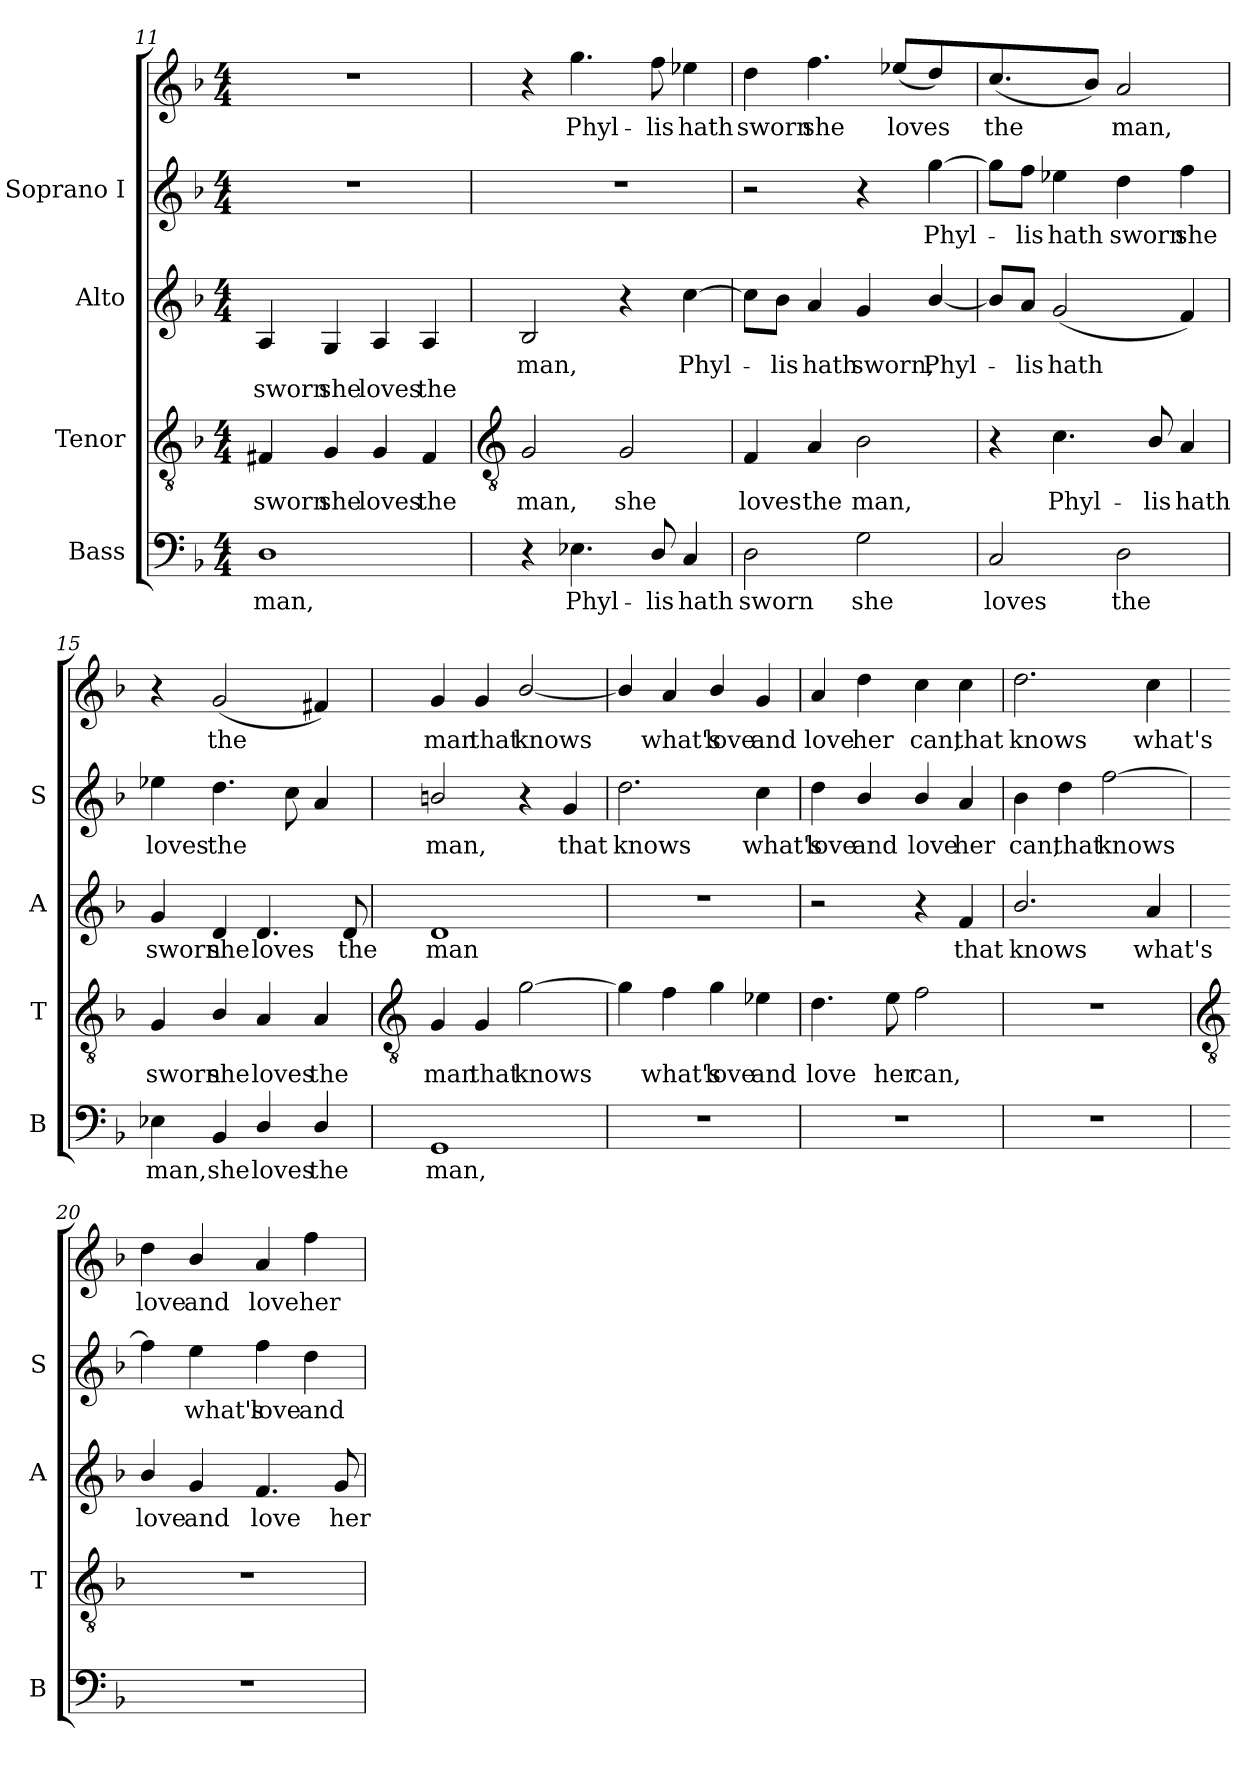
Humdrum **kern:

**kern	**text	**kern	**text	**kern	**text	**text	**kern	**text	**kern	**text
*part4	*part4	*part3	*part3	*part2	*part2	*part2	*part1	*part1	*part1	*part1
*staff5	*staff5	*staff4	*staff4	*staff3	*staff3	*staff3	*staff2	*staff2	*staff1	*staff1
*I"Bass	*	*I"Tenor	*	*I"Alto	*	*	*I"Soprano I	*	*	*
*I'B	*	*I'T	*	*I'A	*	*	*I'S	*	*	*
*clefF4	*	*clefGv2	*	*clefG2	*	*	*clefG2	*	*clefG2	*
*k[b-]	*	*k[b-]	*	*k[b-]	*	*	*k[b-]	*	*k[b-]	*
*F:	*	*F:	*	*F:	*	*	*F:	*	*F:	*
*M4/4	*	*M4/4	*	*M4/4	*	*	*M4/4	*	*M4/4	*
=11	=11	=11	=11	=11	=11	=11	=11	=11	=11	=11
!	!LO:LY:b	!	!LO:LY:b	!	!	!LO:LY:b	!	!	!	!
1D	man,	4F#X	sworn	4A	.	sworn	1r	.	1r	.
!	!	!	!LO:LY:b	!	!	!LO:LY:b	!	!	!	!
.	.	4G	she	4G	.	she	.	.	.	.
!	!	!	!LO:LY:b	!	!	!LO:LY:b	!	!	!	!
.	.	4G	loves	4A	.	loves	.	.	.	.
!	!	!	!LO:LY:b	!	!	!LO:LY:b	!	!	!	!
.	.	4F#	the	4A	.	the	.	.	.	.
!!LO:LB:g=z
=12	=12	=12	=12	=12	=12	=12	=12	=12	=12	=12
*	*	*clefGv2	*	*	*	*	*	*	*	*
!	!	!	!LO:LY:b	!	!LO:LY:b	!	!	!	!	!
4r	.	2G	man,	2B-	man,	.	1r	.	4r	.
!	!LO:LY:b	!	!	!	!	!	!	!	!	!LO:LY:b
4.E-X	Phyl-	.	.	.	.	.	.	.	4.gg	Phyl-
!	!	!	!LO:LY:b	!	!	!	!	!	!	!
.	.	2G	she	4r	.	.	.	.	.	.
!	!LO:LY:b	!	!	!	!	!	!	!	!	!LO:LY:b
8D/	-lis	.	.	.	.	.	.	.	8ff	-lis
!	!LO:LY:b	!	!	!	!LO:LY:b	!	!	!	!	!LO:LY:b
4C	hath	.	.	[4cc	Phyl-	.	.	.	4ee-X	hath
=13	=13	=13	=13	=13	=13	=13	=13	=13	=13	=13
!	!LO:LY:b	!	!LO:LY:b	!	!	!	!	!	!	!LO:LY:b
2D	sworn	4F	loves	8cc\L]	.	.	2r	.	4dd	sworn
!	!	!	!	!	!LO:LY:b	!	!	!	!	!
.	.	.	.	8b-\J	lis	.	.	.	.	.
!	!	!	!LO:LY:b	!	!LO:LY:b	!	!	!	!	!LO:LY:b
.	.	4A	the	4a	hath	.	.	.	4.ff	she
!	!LO:LY:b	!	!LO:LY:b	!	!LO:LY:b	!	!	!	!	!
2G	she	2B-	man,	4g	sworn,	.	4r	.	.	.
!	!	!	!	!	!	!	!	!	!	!LO:LY:b
.	.	.	.	.	.	.	.	.	(>8ee-XL	loves
!	!	!	!	!	!LO:LY:b	!	!	!LO:LY:b	!	!
.	.	.	.	[4b-/	Phyl-	.	[4gg	Phyl-	4dd)	.
=14	=14	=14	=14	=14	=14	=14	=14	=14	=14	=14
!	!LO:LY:b	!	!	!	!	!	!	!	!	!LO:LY:b
2C	loves	4r	.	8b-/L]	.	.	8gg\L]	.	(<4.cc	the
!	!	!	!	!	!LO:LY:b	!	!	!LO:LY:b	!	!
.	.	.	.	8a/J	lis	.	8ff\J	lis	.	.
!	!	!	!LO:LY:b	!	!LO:LY:b	!	!	!LO:LY:b	!	!
.	.	4.c	Phyl-	(<2g	hath	.	4ee-X	hath	.	.
.	.	.	.	.	.	.	.	.	8b-/J)	.
!	!LO:LY:b	!	!	!	!	!	!	!LO:LY:b	!	!LO:LY:b
2D	the	.	.	.	.	.	4dd	sworn	2a	man,
!	!	!	!LO:LY:b	!	!	!	!	!	!	!
.	.	8B-/	-lis	.	.	.	.	.	.	.
!	!	!	!LO:LY:b	!	!	!	!	!LO:LY:b	!	!
.	.	4A	hath	4f)	.	.	4ff	she	.	.
=15	=15	=15	=15	=15	=15	=15	=15	=15	=15	=15
!	!LO:LY:b	!	!LO:LY:b	!	!LO:LY:b	!	!	!LO:LY:b	!	!
4E-X	man,	4G	sworn	4g	sworn	.	4ee-X	loves	4r	.
!	!LO:LY:b	!	!LO:LY:b	!	!LO:LY:b	!	!	!LO:LY:b	!	!LO:LY:b
4BB-	she	4B-/	she	4d	she	.	4.dd	the	(<2g	the
!	!LO:LY:b	!	!LO:LY:b	!	!LO:LY:b	!	!	!	!	!
4D/	loves	4A	loves	4.d	loves	.	.	.	.	.
.	.	.	.	.	.	.	8cc	.	.	.
!	!LO:LY:b	!	!LO:LY:b	!	!	!	!	!	!	!
4D/	the	4A	the	.	.	.	4a	.	4f#X)	.
!	!	!	!	!	!LO:LY:b	!	!	!	!	!
.	.	.	.	8d	the	.	.	.	.	.
!!LO:LB:g=z
=16	=16	=16	=16	=16	=16	=16	=16	=16	=16	=16
*	*	*clefGv2	*	*	*	*	*	*	*	*
!	!LO:LY:b	!	!LO:LY:b	!	!LO:LY:b	!	!	!LO:LY:b	!	!LO:LY:b
1GG	man,	4G	man	1d	man	.	2bn/	man,	4g	man
!	!	!	!LO:LY:b	!	!	!	!	!	!	!LO:LY:b
.	.	4G	that	.	.	.	.	.	4g	that
!	!	!	!LO:LY:b	!	!	!	!	!	!	!LO:LY:b
.	.	[2g	knows	.	.	.	4r	.	[2b-/	knows
!	!	!	!	!	!	!	!	!LO:LY:b	!	!
.	.	.	.	.	.	.	4g	that	.	.
=17	=17	=17	=17	=17	=17	=17	=17	=17	=17	=17
!	!	!	!	!	!	!	!	!LO:LY:b	!	!
1r	.	4g]	.	1r	.	.	2.dd	knows	4b-/]	.
!	!	!	!LO:LY:b	!	!	!	!	!	!	!LO:LY:b
.	.	4f	what's	.	.	.	.	.	4a	what's
!	!	!	!LO:LY:b	!	!	!	!	!	!	!LO:LY:b
.	.	4g	love	.	.	.	.	.	4b-/	love
!	!	!	!LO:LY:b	!	!	!	!	!LO:LY:b	!	!LO:LY:b
.	.	4e-X	and	.	.	.	4cc	what's	4g	and
=18	=18	=18	=18	=18	=18	=18	=18	=18	=18	=18
!	!	!	!LO:LY:b	!	!	!	!	!LO:LY:b	!	!LO:LY:b
1r	.	4.d	love	2r	.	.	4dd	love	4a	love
!	!	!	!	!	!	!	!	!LO:LY:b	!	!LO:LY:b
.	.	.	.	.	.	.	4b-/	and	4dd	her
!	!	!	!LO:LY:b	!	!	!	!	!	!	!
.	.	8e	her	.	.	.	.	.	.	.
!	!	!	!LO:LY:b	!	!	!	!	!LO:LY:b	!	!LO:LY:b
.	.	2f	can,	4r	.	.	4b-/	love	4cc	can,
!	!	!	!	!	!LO:LY:b	!	!	!LO:LY:b	!	!LO:LY:b
.	.	.	.	4f	that	.	4a	her	4cc	that
=19	=19	=19	=19	=19	=19	=19	=19	=19	=19	=19
!	!	!	!	!	!LO:LY:b	!	!	!LO:LY:b	!	!LO:LY:b
1r	.	1r	.	2.b-/	knows	.	4b-	can,	2.dd	knows
!	!	!	!	!	!	!	!	!LO:LY:b	!	!
.	.	.	.	.	.	.	4dd	that	.	.
!	!	!	!	!	!	!	!	!LO:LY:b	!	!
.	.	.	.	.	.	.	[2ff	knows	.	.
!	!	!	!	!	!LO:LY:b	!	!	!	!	!LO:LY:b
.	.	.	.	4a	what's	.	.	.	4cc	what's
!!LO:LB:g=z
=20	=20	=20	=20	=20	=20	=20	=20	=20	=20	=20
*	*	*clefGv2	*	*	*	*	*	*	*	*
!	!	!	!	!	!LO:LY:b	!	!	!	!	!LO:LY:b
1r	.	1r	.	4b-/	love	.	4ff]	.	4dd	love
!	!	!	!	!	!LO:LY:b	!	!	!LO:LY:b	!	!LO:LY:b
.	.	.	.	4g	and	.	4ee	what's	4b-/	and
!	!	!	!	!	!LO:LY:b	!	!	!LO:LY:b	!	!LO:LY:b
.	.	.	.	4.f	love	.	4ff	love	4a	love
!	!	!	!	!	!	!	!	!LO:LY:b	!	!LO:LY:b
.	.	.	.	.	.	.	4dd	and	4ff	her
!	!	!	!	!	!LO:LY:b	!	!	!	!	!
.	.	.	.	8g	her	.	.	.	.	.
=	=	=	=	=	=	=	=	=	=	=
*-	*-	*-	*-	*-	*-	*-	*-	*-	*-	*-
